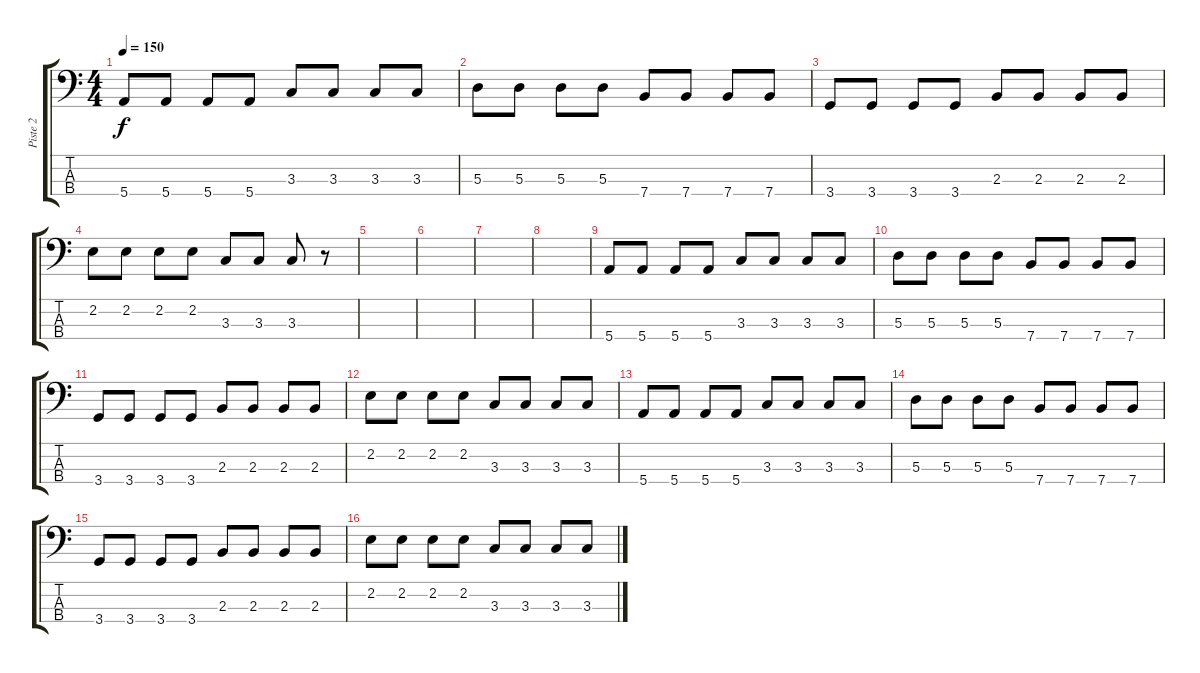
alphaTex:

\track ("Piste 2" "Piste 2") {instrument electricbasspick}
\staff {score tabs}
\tuning (G2 D2 A1 E1) {hide}
\ts (4 4)
\tempo 150
\clef f4
\ks c
5.4.8{dy f} 5.4.8 5.4.8 5.4.8 3.3.8 3.3.8 3.3.8 3.3.8 |
5.3.8 5.3.8 5.3.8 5.3.8 7.4.8 7.4.8 7.4.8 7.4.8 |
3.4.8 3.4.8 3.4.8 3.4.8 2.3.8 2.3.8 2.3.8 2.3.8 |
2.2.8 2.2.8 2.2.8 2.2.8 3.3.8 3.3.8 3.3.8 r.8 |
|
|
|
|
5.4.8 5.4.8 5.4.8 5.4.8 3.3.8 3.3.8 3.3.8 3.3.8 |
5.3.8 5.3.8 5.3.8 5.3.8 7.4.8 7.4.8 7.4.8 7.4.8 |
3.4.8 3.4.8 3.4.8 3.4.8 2.3.8 2.3.8 2.3.8 2.3.8 |
2.2.8 2.2.8 2.2.8 2.2.8 3.3.8 3.3.8 3.3.8 3.3.8 |
5.4.8 5.4.8 5.4.8 5.4.8 3.3.8 3.3.8 3.3.8 3.3.8 |
5.3.8 5.3.8 5.3.8 5.3.8 7.4.8 7.4.8 7.4.8 7.4.8 |
3.4.8 3.4.8 3.4.8 3.4.8 2.3.8 2.3.8 2.3.8 2.3.8 |
2.2.8 2.2.8 2.2.8 2.2.8 3.3.8 3.3.8 3.3.8 3.3.8
